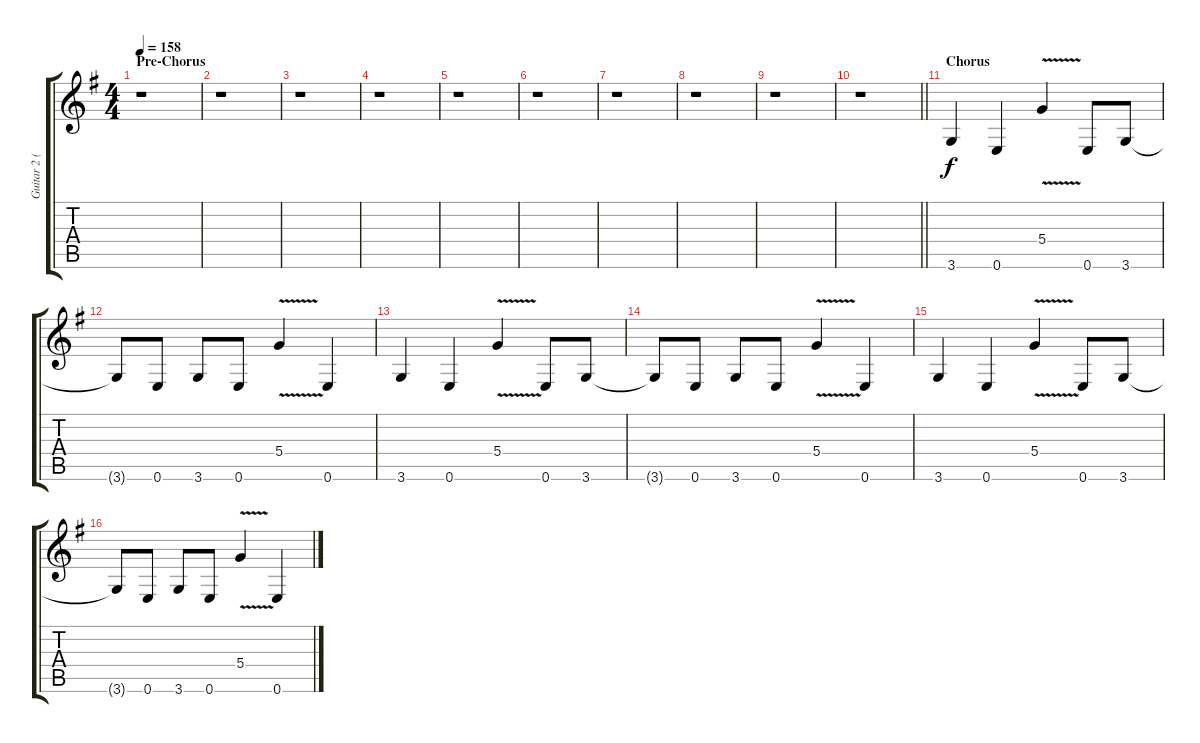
\track ("Guitar 2 (Steffen)" "Guitar 2 (") {instrument overdrivenguitar}
\staff {score tabs}
\tuning (E4 B3 G3 D3 A2 E2) {hide}
\ts (4 4)
\section ("" "Pre-Chorus")
\tempo 158
\clef g2
\ks g
r.1{dy f} |
r.1 |
r.1 |
r.1 |
r.1 |
r.1 |
r.1 |
r.1 |
r.1 |
\barLineRight lightlight
r.1 |
\section ("" "Chorus")
3.6.4 0.6.4 5.4{v}.4 0.6.8 3.6.8 |
3.6{t}.8 0.6.8 3.6.8 0.6.8 5.4{v}.4 0.6.4 |
3.6.4 0.6.4 5.4{v}.4 0.6.8 3.6.8 |
3.6{t}.8 0.6.8 3.6.8 0.6.8 5.4{v}.4 0.6.4 |
3.6.4 0.6.4 5.4{v}.4 0.6.8 3.6.8 |
3.6{t}.8 0.6.8 3.6.8 0.6.8 5.4{v}.4 0.6.4
